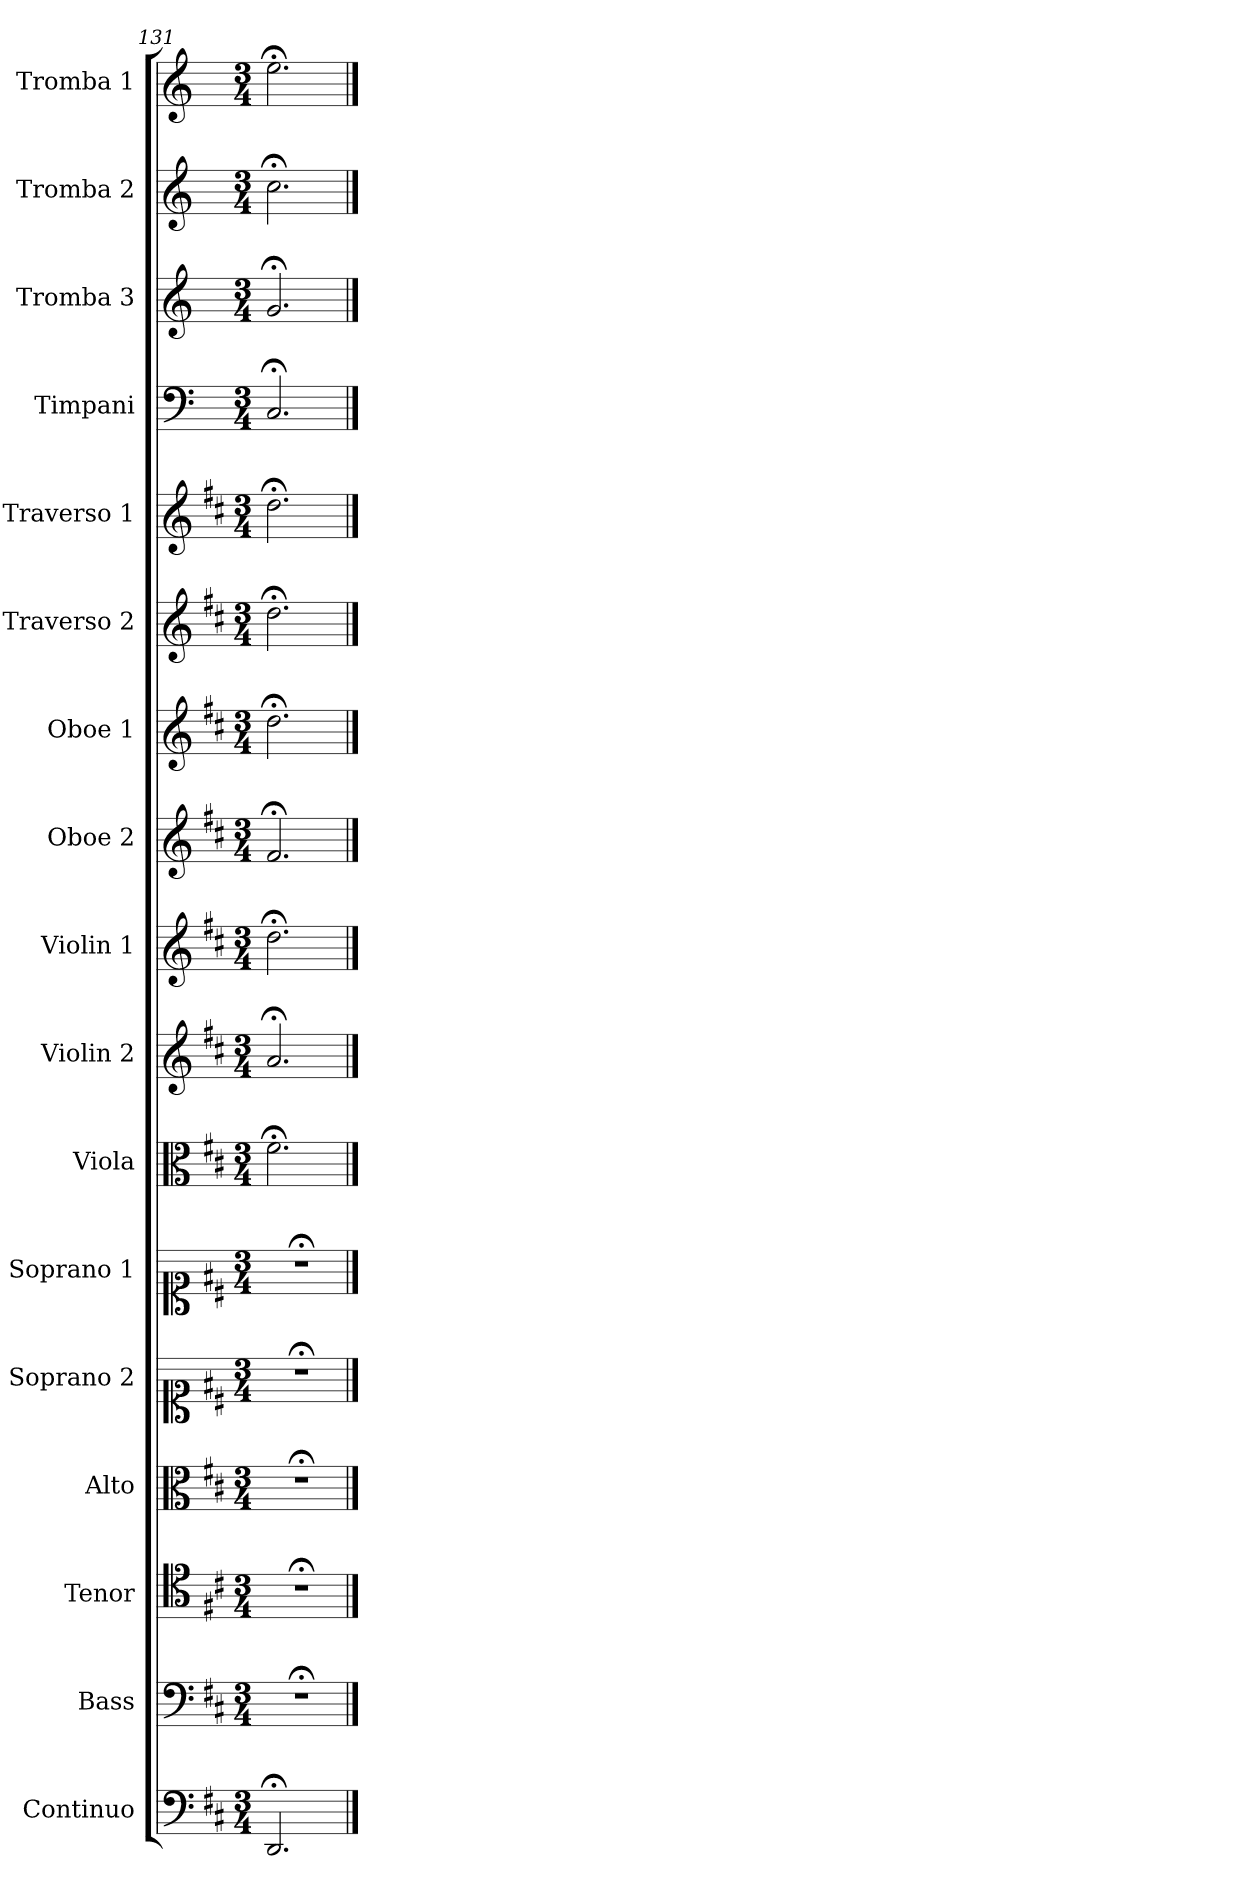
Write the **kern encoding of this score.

**kern	**kern	**kern	**kern	**kern	**kern	**kern	**kern	**kern	**kern	**kern	**kern	**kern	**kern	**kern	**kern	**kern
*part17	*part16	*part15	*part14	*part13	*part12	*part11	*part10	*part9	*part8	*part7	*part6	*part5	*part4	*part3	*part2	*part1
*staff17	*staff16	*staff15	*staff14	*staff13	*staff12	*staff11	*staff10	*staff9	*staff8	*staff7	*staff6	*staff5	*staff4	*staff3	*staff2	*staff1
*I"Continuo	*I"Bass	*I"Tenor	*I"Alto	*I"Soprano 2	*I"Soprano 1	*I"Viola	*I"Violin 2	*I"Violin 1	*I"Oboe 2	*I"Oboe 1	*I"Traverso 2	*I"Traverso 1	*I"Timpani	*I"Tromba 3	*I"Tromba 2	*I"Tromba 1
*I'Cont	*I'B	*I'T	*I'A	*I'S 2	*I'S 1	*I'Vla	*I'Vln 2	*I'Vln 1	*I'Ob 2	*I'Ob 1	*I'Trv 2	*I'Trv 1	*I'Timp	*I'Tr 3	*I'Tr 2	*I'Tr 1
*clefF4	*clefF4	*clefC4	*clefC3	*clefC1	*clefC1	*clefC3	*clefG2	*clefG2	*clefG2	*clefG2	*clefG2	*clefG2	*clefF4	*clefG2	*clefG2	*clefG2
*	*	*	*	*	*	*	*	*	*	*	*	*	*ITrd-1c-2	*ITrd-1c-2	*ITrd-1c-2	*ITrd-1c-2
*k[f#c#]	*k[f#c#]	*k[f#c#]	*k[f#c#]	*k[f#c#]	*k[f#c#]	*k[f#c#]	*k[f#c#]	*k[f#c#]	*k[f#c#]	*k[f#c#]	*k[f#c#]	*k[f#c#]	*k[f#c#]	*k[f#c#]	*k[f#c#]	*k[f#c#]
*M3/4	*M3/4	*M3/4	*M3/4	*M3/4	*M3/4	*M3/4	*M3/4	*M3/4	*M3/4	*M3/4	*M3/4	*M3/4	*M3/4	*M3/4	*M3/4	*M3/4
=131	=131	=131	=131	=131	=131	=131	=131	=131	=131	=131	=131	=131	=131	=131	=131	=131
2.DD;</	2.r;<	2.r;<	2.r;<	2.r;<	2.r;<	2.f#;<\	2.a;</	2.dd;<\	2.f#;</	2.dd;<\	2.dd;<\	2.dd;<\	2.D;</	2.a;</	2.dd;<\	2.ff#;<\
==	==	==	==	==	==	==	==	==	==	==	==	==	==	==	==	==
*-	*-	*-	*-	*-	*-	*-	*-	*-	*-	*-	*-	*-	*-	*-	*-	*-
